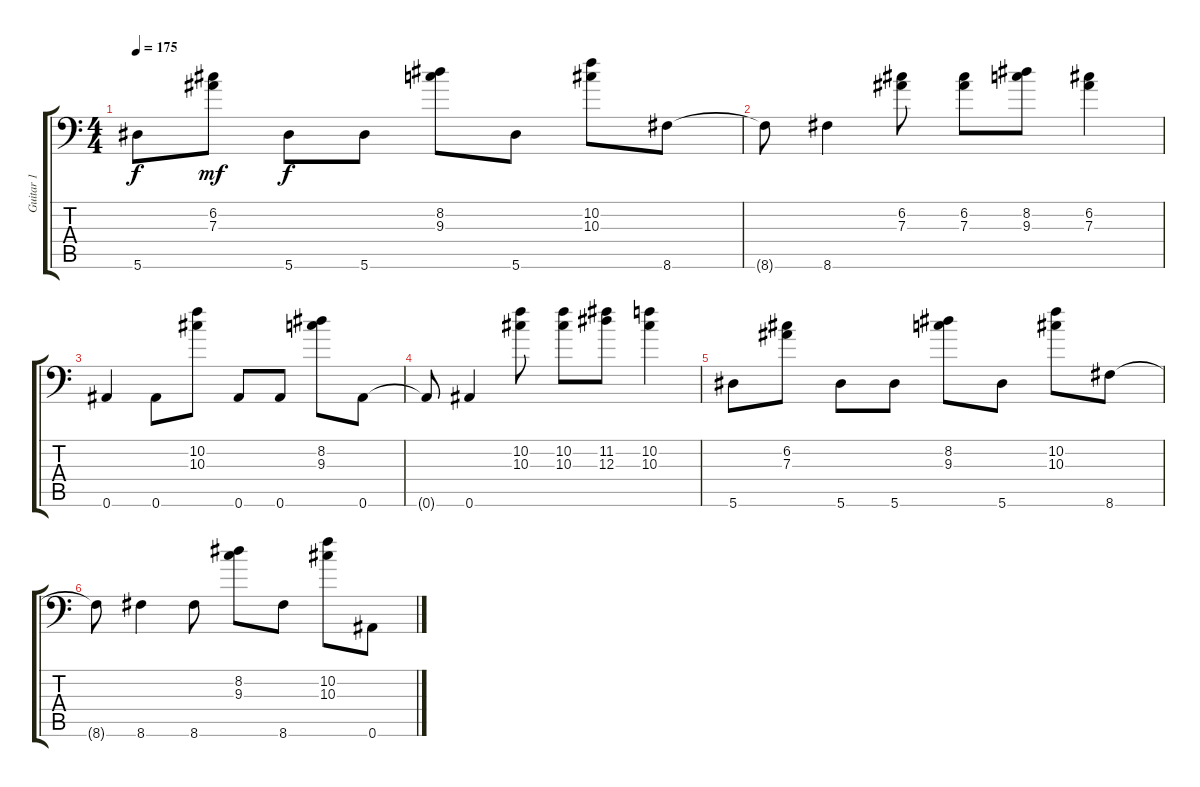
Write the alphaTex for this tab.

\track ("Guitar 1" "Guitar 1") {instrument distortionguitar}
\staff {score tabs}
\tuning (C4 G3 Eb3 Bb2 F2 Bb1) {hide}
\ts (4 4)
\tempo 175
\clef f4
\ks c
5.6.8{dy f} (6.2 7.3).8{dy mf} 5.6.8{dy f} 5.6.8 (8.2 9.3).8 5.6.8 (10.2 10.3).8 8.6.8 |
8.6{t}.8 8.6.4 (6.2 7.3).8 (6.2 7.3).8 (8.2 9.3).8 (6.2 7.3).4 |
0.6.4 0.6.8 (10.2 10.3).8 0.6.8 0.6.8 (8.2 9.3).8 0.6.8 |
0.6{t}.8 0.6.4 (10.2 10.3).8 (10.2 10.3).8 (11.2 12.3).8 (10.2 10.3).4 |
5.6.8 (6.2 7.3).8 5.6.8 5.6.8 (8.2 9.3).8 5.6.8 (10.2 10.3).8 8.6.8 |
8.6{t}.8 8.6.4 8.6.8 (8.2 9.3).8 8.6.8 (10.2 10.3).8 0.6.8
